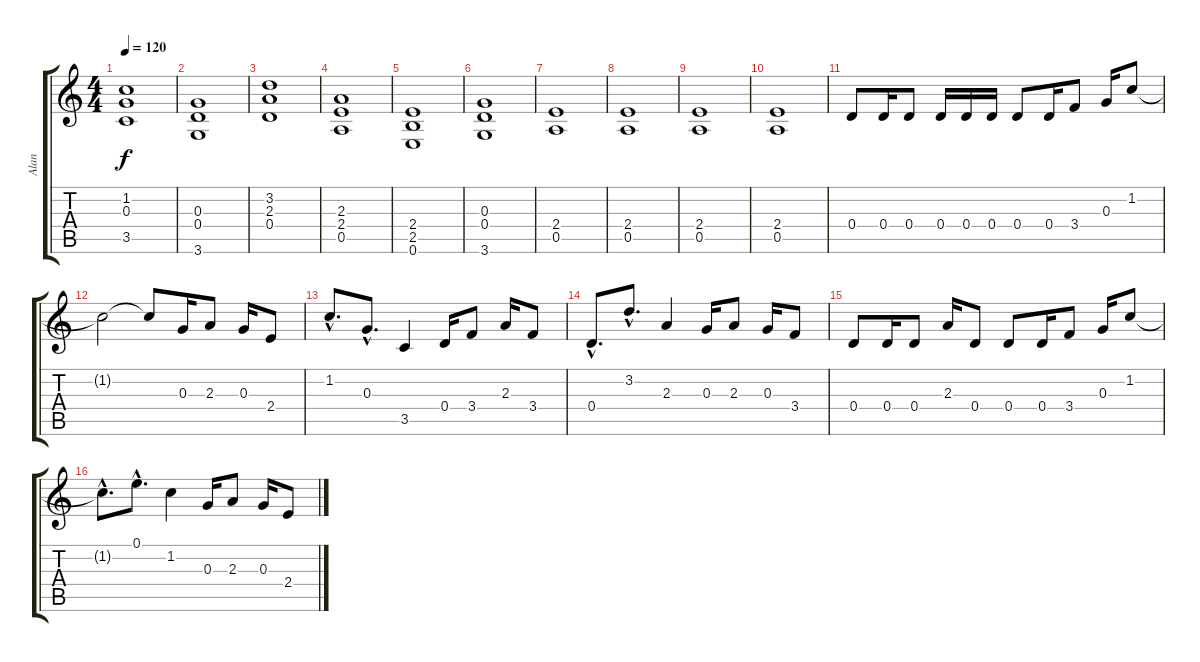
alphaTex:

\track ("Alan" "Alan") {instrument distortionguitar}
\staff {score tabs}
\tuning (E4 B3 G3 D3 A2 E2) {hide}
\ts (4 4)
\tempo 120
\clef g2
\ks c
(1.2 0.3 3.5).1{dy f} |
(0.3 0.4 3.6).1 |
(3.2 2.3 0.4).1 |
(2.3 2.4 0.5).1 |
(2.4 2.5 0.6).1 |
(0.3 0.4 3.6).1 |
(2.4 0.5).1 |
(2.4 0.5).1 |
(2.4 0.5).1 |
(2.4 0.5).1 |
0.4.8 0.4.16 0.4.8 0.4.16 0.4.16 0.4.16 0.4.8 0.4.16 3.4.8 0.3.16 1.2.8 |
1.2{t}.2 1.2{t}.8 0.3.16 2.3.8 0.3.16 2.4.8 |
1.2{hac}.8{d} 0.3{hac}.8{d} 3.5.4 0.4.16 3.4.8 2.3.16 3.4.8 |
0.4{hac}.8{d} 3.2{hac}.8{d} 2.3.4 0.3.16 2.3.8 0.3.16 3.4.8 |
0.4.8 0.4.16 0.4.8 2.3.16 0.4.8 0.4.8 0.4.16 3.4.8 0.3.16 1.2.8 |
1.2{hac t}.8{d} 0.1{hac}.8{d} 1.2.4 0.3.16 2.3.8 0.3.16 2.4.8
